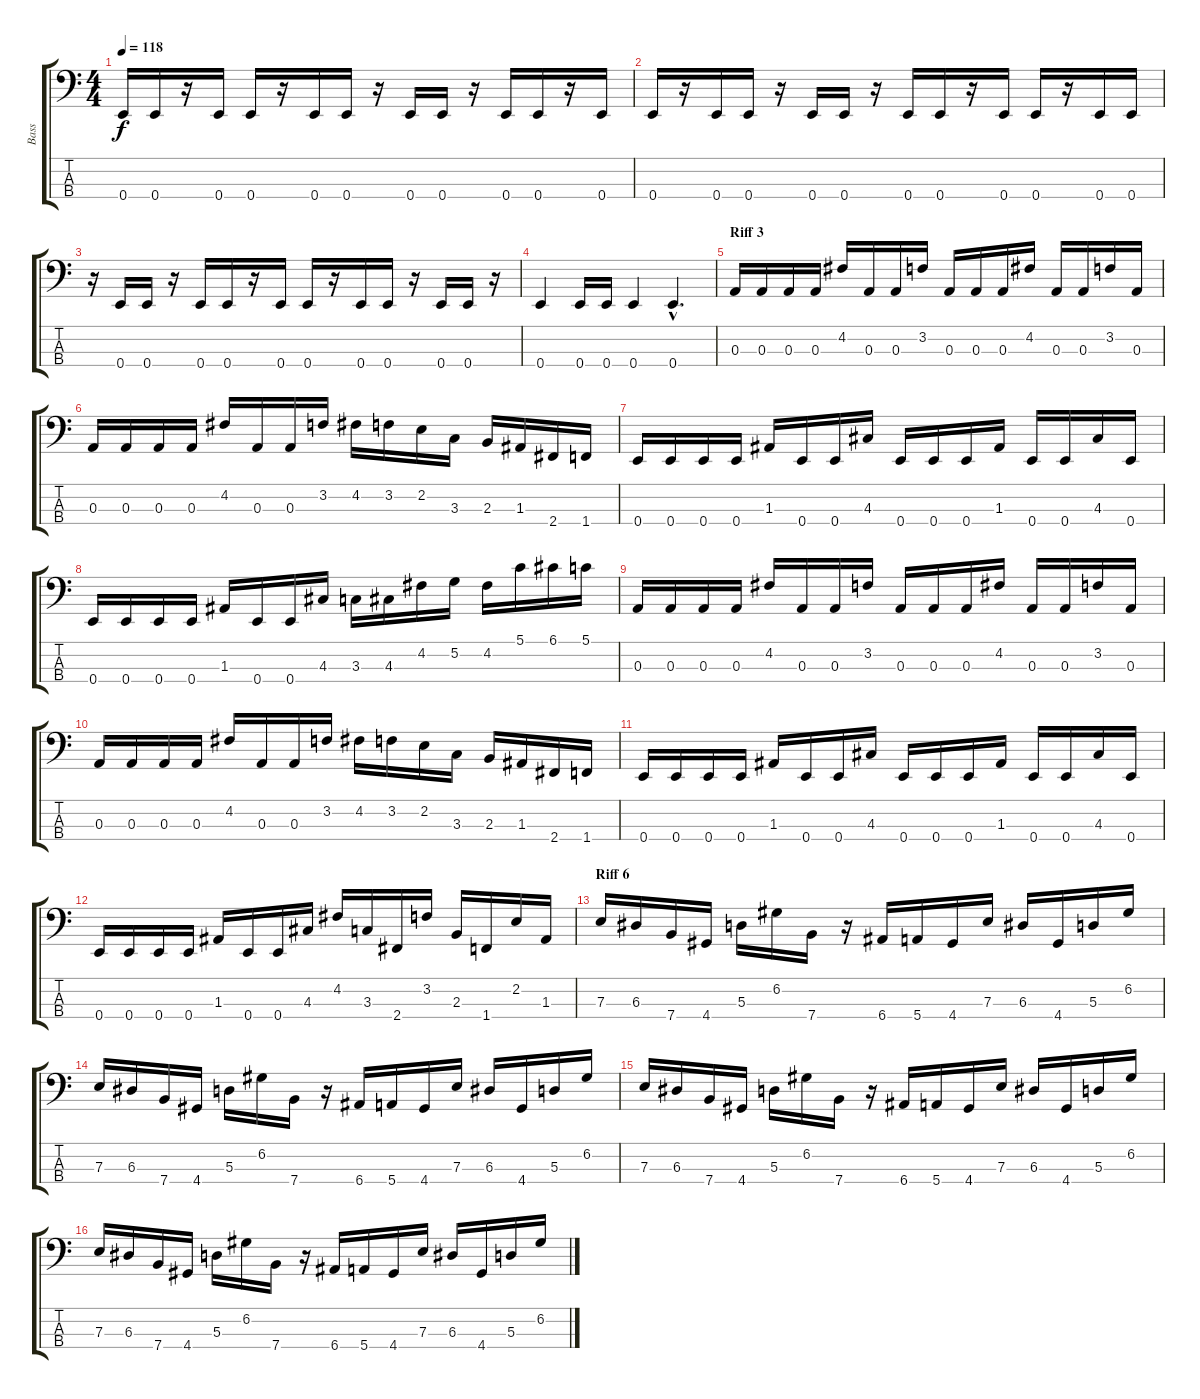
\track ("Bass" "Bass") {instrument electricbassfinger}
\staff {score tabs}
\tuning (G2 D2 A1 E1) {hide}
\ts (4 4)
\tempo 118
\clef f4
\ks c
0.4.16{dy f} 0.4.16 r.16 0.4.16 0.4.16 r.16 0.4.16 0.4.16 r.16 0.4.16 0.4.16 r.16 0.4.16 0.4.16 r.16 0.4.16 |
0.4.16 r.16 0.4.16 0.4.16 r.16 0.4.16 0.4.16 r.16 0.4.16 0.4.16 r.16 0.4.16 0.4.16 r.16 0.4.16 0.4.16 |
r.16 0.4.16 0.4.16 r.16 0.4.16 0.4.16 r.16 0.4.16 0.4.16 r.16 0.4.16 0.4.16 r.16 0.4.16 0.4.16 r.16 |
0.4.4 0.4.16 0.4.16 0.4.4 0.4{hac}.4{d} |
\section ("" "Riff 3")
0.3.16 0.3.16 0.3.16 0.3.16 4.2.16 0.3.16 0.3.16 3.2.16 0.3.16 0.3.16 0.3.16 4.2.16 0.3.16 0.3.16 3.2.16 0.3.16 |
0.3.16 0.3.16 0.3.16 0.3.16 4.2.16 0.3.16 0.3.16 3.2.16 4.2.16 3.2.16 2.2.16 3.3.16 2.3.16 1.3.16 2.4.16 1.4.16 |
0.4.16 0.4.16 0.4.16 0.4.16 1.3.16 0.4.16 0.4.16 4.3.16 0.4.16 0.4.16 0.4.16 1.3.16 0.4.16 0.4.16 4.3.16 0.4.16 |
0.4.16 0.4.16 0.4.16 0.4.16 1.3.16 0.4.16 0.4.16 4.3.16 3.3.16 4.3.16 4.2.16 5.2.16 4.2.16 5.1.16 6.1.16 5.1.16 |
0.3.16 0.3.16 0.3.16 0.3.16 4.2.16 0.3.16 0.3.16 3.2.16 0.3.16 0.3.16 0.3.16 4.2.16 0.3.16 0.3.16 3.2.16 0.3.16 |
0.3.16 0.3.16 0.3.16 0.3.16 4.2.16 0.3.16 0.3.16 3.2.16 4.2.16 3.2.16 2.2.16 3.3.16 2.3.16 1.3.16 2.4.16 1.4.16 |
0.4.16 0.4.16 0.4.16 0.4.16 1.3.16 0.4.16 0.4.16 4.3.16 0.4.16 0.4.16 0.4.16 1.3.16 0.4.16 0.4.16 4.3.16 0.4.16 |
0.4.16 0.4.16 0.4.16 0.4.16 1.3.16 0.4.16 0.4.16 4.3.16 4.2.16 3.3.16 2.4.16 3.2.16 2.3.16 1.4.16 2.2.16 1.3.16 |
\section ("" "Riff 6")
7.3.16 6.3.16 7.4.16 4.4.16 5.3.16 6.2.16 7.4.16 r.16 6.4.16 5.4.16 4.4.16 7.3.16 6.3.16 4.4.16 5.3.16 6.2.16 |
7.3.16 6.3.16 7.4.16 4.4.16 5.3.16 6.2.16 7.4.16 r.16 6.4.16 5.4.16 4.4.16 7.3.16 6.3.16 4.4.16 5.3.16 6.2.16 |
7.3.16 6.3.16 7.4.16 4.4.16 5.3.16 6.2.16 7.4.16 r.16 6.4.16 5.4.16 4.4.16 7.3.16 6.3.16 4.4.16 5.3.16 6.2.16 |
7.3.16 6.3.16 7.4.16 4.4.16 5.3.16 6.2.16 7.4.16 r.16 6.4.16 5.4.16 4.4.16 7.3.16 6.3.16 4.4.16 5.3.16 6.2.16
